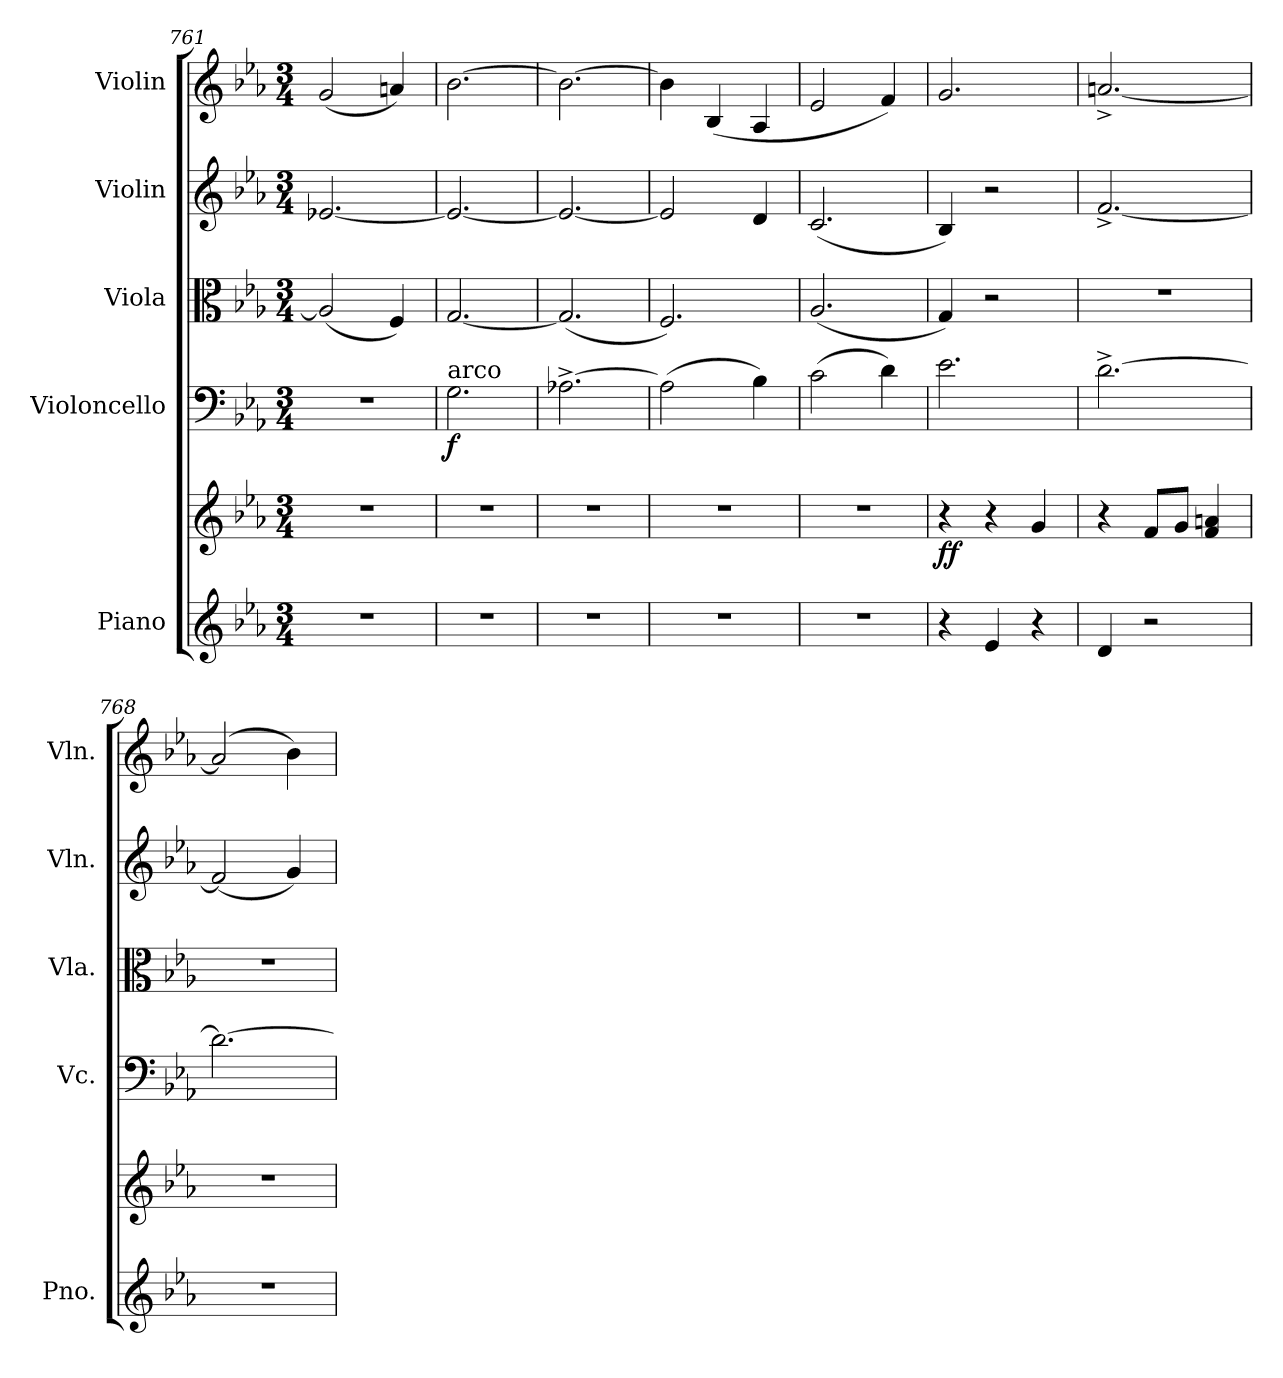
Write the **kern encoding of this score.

**kern	**kern	**dynam	**kern	**dynam	**kern	**kern	**kern
*part5	*part5	*part5	*part4	*part4	*part3	*part2	*part1
*staff6	*staff5	*staff5/6	*staff4	*staff4	*staff3	*staff2	*staff1
*I"Piano	*	*	*I"Violoncello	*	*I"Viola	*I"Violin	*I"Violin
*I'Pno.	*	*	*I'Vc.	*	*I'Vla.	*I'Vln.	*I'Vln.
*clefG2	*clefG2	*	*clefF4	*	*clefC3	*clefG2	*clefG2
*k[b-e-a-]	*k[b-e-a-]	*	*k[b-e-a-]	*	*k[b-e-a-]	*k[b-e-a-]	*k[b-e-a-]
*M3/4	*M3/4	*	*M3/4	*	*M3/4	*M3/4	*M3/4
=761	=761	=761	=761	=761	=761	=761	=761
2.r	2.r	.	2.r	.	(2A/]	[2.e-X/	(2g/
.	.	.	.	.	4F/)	.	4an/)
=762	=762	=762	=762	=762	=762	=762	=762
!	!	!	!LO:TX:a:t=arco	!	!	!	!
!	!	!	!	!LO:DY:b	!	!	!
2.r	2.r	.	2.G\	f	[2.G/	2.e-/_	[2.b-\
=763	=763	=763	=763	=763	=763	=763	=763
2.r	2.r	.	[2.A-X^\	.	(2.G/]	2.e-/_	2.b-\_
=764	=764	=764	=764	=764	=764	=764	=764
2.r	2.r	.	(2A-\]	.	2.F/)	2e-/]	4b-\]
.	.	.	.	.	.	.	(4B-/
.	.	.	4B-\)	.	.	4d/	4A-/
=765	=765	=765	=765	=765	=765	=765	=765
2.r	2.r	.	(2c\	.	(2.A-/	(2.c/	2e-/
.	.	.	4d\)	.	.	.	4f/)
=766	=766	=766	=766	=766	=766	=766	=766
!	!	!LO:DY:b	!	!	!	!	!
4r	4r	ff	2.e-\	.	4G/)	4B-/)	2.g/
4e-/	4r	.	.	.	2r	2r	.
4r	4g/	.	.	.	.	.	.
=767	=767	=767	=767	=767	=767	=767	=767
4d/	4r	.	[2.d^\	.	2.r	[2.f^/	[2.an^/
2r	8f/L	.	.	.	.	.	.
.	8g/J	.	.	.	.	.	.
.	4f/ 4an/	.	.	.	.	.	.
=768	=768	=768	=768	=768	=768	=768	=768
2.r	2.r	.	2.d\_	.	2.r	(2f/]	(2a/]
.	.	.	.	.	.	4g/)	4b-\)
=	=	=	=	=	=	=	=
*-	*-	*-	*-	*-	*-	*-	*-
